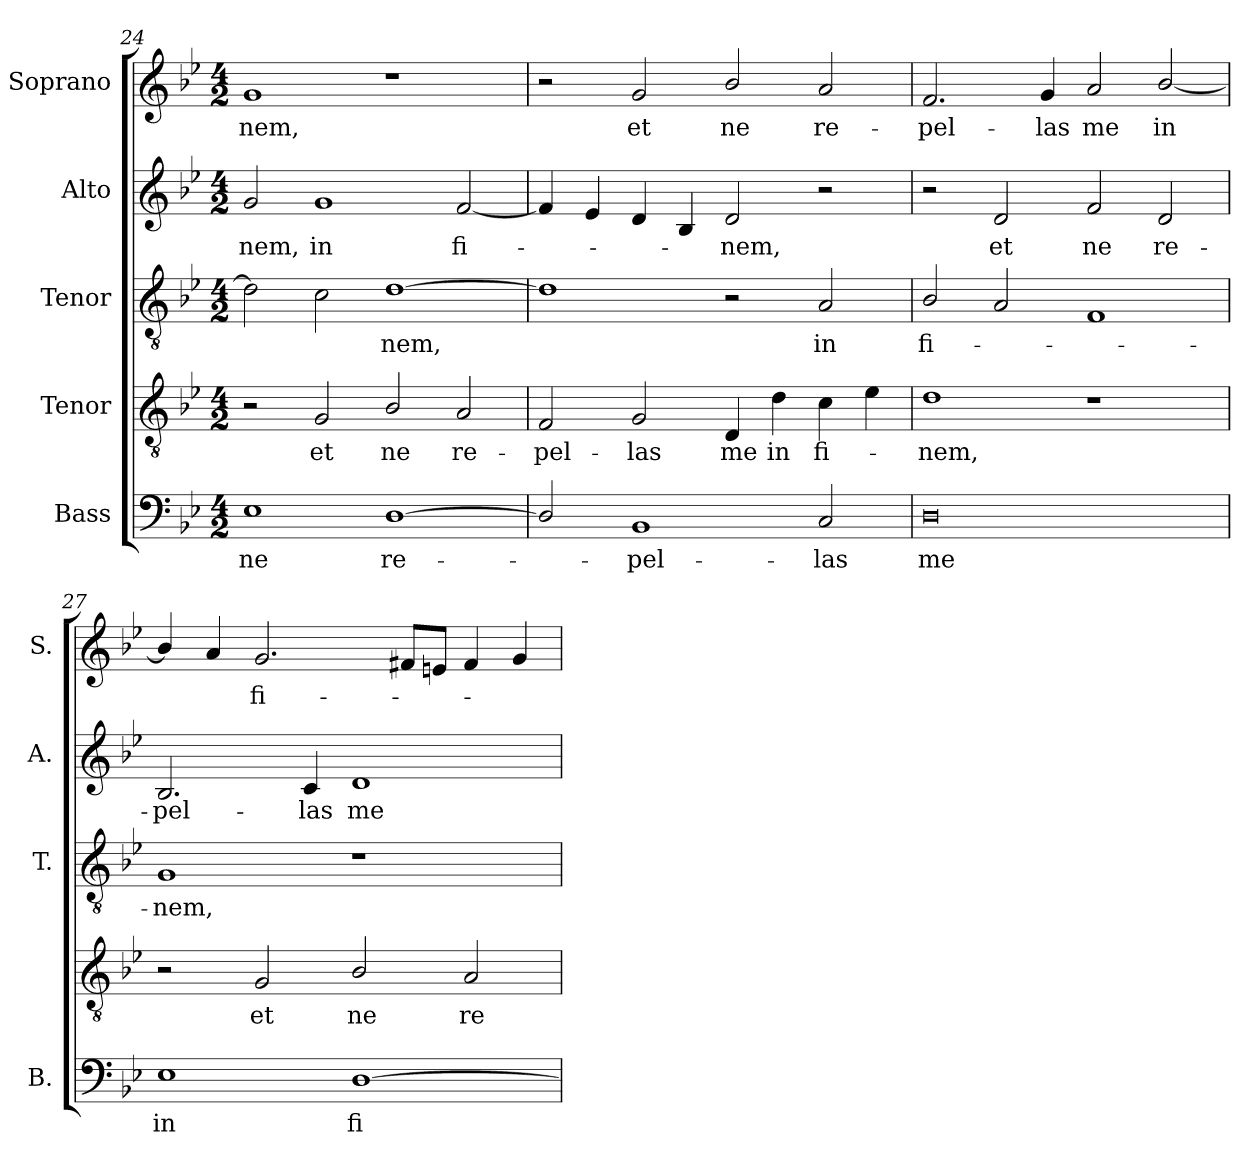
**kern	**text	**kern	**text	**kern	**text	**kern	**text	**kern	**text
*part5	*part5	*part4	*part4	*part3	*part3	*part2	*part2	*part1	*part1
*staff5	*staff5	*staff4	*staff4	*staff3	*staff3	*staff2	*staff2	*staff1	*staff1
*I"Bass	*	*I"Tenor	*	*I"Tenor	*	*I"Alto	*	*I"Soprano	*
*I'B.	*	*	*	*I'T.	*	*I'A.	*	*I'S.	*
*clefF4	*	*clefGv2	*	*clefGv2	*	*clefG2	*	*clefG2	*
*	*	*ITrd7c12	*	*ITrd7c12	*	*	*	*	*
*k[b-e-]	*	*k[b-e-]	*	*k[b-e-]	*	*k[b-e-]	*	*k[b-e-]	*
*B-:	*	*B-:	*	*B-:	*	*B-:	*	*B-:	*
*M4/2	*	*M4/2	*	*M4/2	*	*M4/2	*	*M4/2	*
=24	=24	=24	=24	=24	=24	=24	=24	=24	=24
!	!LO:LY:b:color=#000000	!	!	!	!	!	!	!	!
!	!	!	!	!	!	!	!LO:LY:b:color=#000000	!	!
!	!	!	!	!	!	!	!	!	!LO:LY:b:color=#000000
1E-i	ne	2r	.	2Di\]	.	2gi/	-nem,	1gi	-nem,
!	!	!	!LO:LY:b:color=#000000	!	!	!	!	!	!
!	!	!	!	!	!	!	!LO:LY:b:color=#000000	!	!
.	.	2GGi/	et	2Ci\	.	1gi	in	.	.
!	!LO:LY:b:color=#000000	!	!	!	!	!	!	!	!
!	!	!	!LO:LY:b:color=#000000	!	!	!	!	!	!
!	!	!	!	!	!LO:LY:b:color=#000000	!	!	!	!
[1Di	re-	2BB-i/	ne	[1Di	-nem,	.	.	1r	.
!	!	!	!LO:LY:b:color=#000000	!	!	!	!	!	!
!	!	!	!	!	!	!	!LO:LY:b:color=#000000	!	!
.	.	2AAi/	re-	.	.	[2fi/	fi-	.	.
!!LO:PB:g=z
=25	=25	=25	=25	=25	=25	=25	=25	=25	=25
!	!	!	!LO:LY:b:color=#000000	!	!	!	!	!	!
2Di/]	.	2FFi/	-pel-	1Di]	.	4fi/]	.	2r	.
.	.	.	.	.	.	4e-i/	.	.	.
!	!LO:LY:b:color=#000000	!	!	!	!	!	!	!	!
!	!	!	!LO:LY:b:color=#000000	!	!	!	!	!	!
!	!	!	!	!	!	!	!	!	!LO:LY:b:color=#000000
1BB-i	-pel-	2GGi/	-las	.	.	4di/	.	2gi/	et
.	.	.	.	.	.	4B-i/	.	.	.
!	!	!	!LO:LY:b:color=#000000	!	!	!	!	!	!
!	!	!	!	!	!	!	!LO:LY:b:color=#000000	!	!
!	!	!	!	!	!	!	!	!	!LO:LY:b:color=#000000
.	.	4DDi/	me	2r	.	2di/	-nem,	2b-i/	ne
!	!	!	!LO:LY:b:color=#000000	!	!	!	!	!	!
.	.	4Di\	in	.	.	.	.	.	.
!	!LO:LY:b:color=#000000	!	!	!	!	!	!	!	!
!	!	!	!LO:LY:b:color=#000000	!	!	!	!	!	!
!	!	!	!	!	!LO:LY:b:color=#000000	!	!	!	!
!	!	!	!	!	!	!	!	!	!LO:LY:b:color=#000000
2Ci/	-las	4Ci\	fi-	2AAi/	in	2r	.	2ai/	re-
.	.	4E-i\	.	.	.	.	.	.	.
=26	=26	=26	=26	=26	=26	=26	=26	=26	=26
!	!LO:LY:b:color=#000000	!	!	!	!	!	!	!	!
!	!	!	!LO:LY:b:color=#000000	!	!	!	!	!	!
!	!	!	!	!	!LO:LY:b:color=#000000	!	!	!	!
!	!	!	!	!	!	!	!	!	!LO:LY:b:color=#000000
0Di	me	1Di	-nem,	2BB-i/	fi-	2r	.	2.fi/	-pel-
!	!	!	!	!	!	!	!LO:LY:b:color=#000000	!	!
.	.	.	.	2AAi/	.	2di/	et	.	.
!	!	!	!	!	!	!	!	!	!LO:LY:b:color=#000000
.	.	.	.	.	.	.	.	4gi/	-las
!	!	!	!	!	!	!	!LO:LY:b:color=#000000	!	!
!	!	!	!	!	!	!	!	!	!LO:LY:b:color=#000000
.	.	1r	.	1FFi	.	2fi/	ne	2ai/	me
!	!	!	!	!	!	!	!LO:LY:b:color=#000000	!	!
!	!	!	!	!	!	!	!	!	!LO:LY:b:color=#000000
.	.	.	.	.	.	2di/	re-	[2b-i/	in
=27	=27	=27	=27	=27	=27	=27	=27	=27	=27
!	!LO:LY:b:color=#000000	!	!	!	!	!	!	!	!
!	!	!	!	!	!LO:LY:b:color=#000000	!	!	!	!
!	!	!	!	!	!	!	!LO:LY:b:color=#000000	!	!
1E-i	in	2r	.	1GGi	-nem,	2.B-i/	-pel-	4b-i/]	.
.	.	.	.	.	.	.	.	4ai/	.
!	!	!	!LO:LY:b:color=#000000	!	!	!	!	!	!
!	!	!	!	!	!	!	!	!	!LO:LY:b:color=#000000
.	.	2GGi/	et	.	.	.	.	2.gi/	fi-
!	!	!	!	!	!	!	!LO:LY:b:color=#000000	!	!
.	.	.	.	.	.	4ci/	-las	.	.
!	!LO:LY:b:color=#000000	!	!	!	!	!	!	!	!
!	!	!	!LO:LY:b:color=#000000	!	!	!	!	!	!
!	!	!	!	!	!	!	!LO:LY:b:color=#000000	!	!
[1Di	fi-	2BB-i/	ne	1r	.	1di	me	.	.
.	.	.	.	.	.	.	.	8f#Xi/L	.
.	.	.	.	.	.	.	.	8eni/J	.
!	!	!	!LO:LY:b:color=#000000	!	!	!	!	!	!
.	.	2AAi/	re-	.	.	.	.	4f#i/	.
.	.	.	.	.	.	.	.	4gi/	.
=	=	=	=	=	=	=	=	=	=
*-	*-	*-	*-	*-	*-	*-	*-	*-	*-
